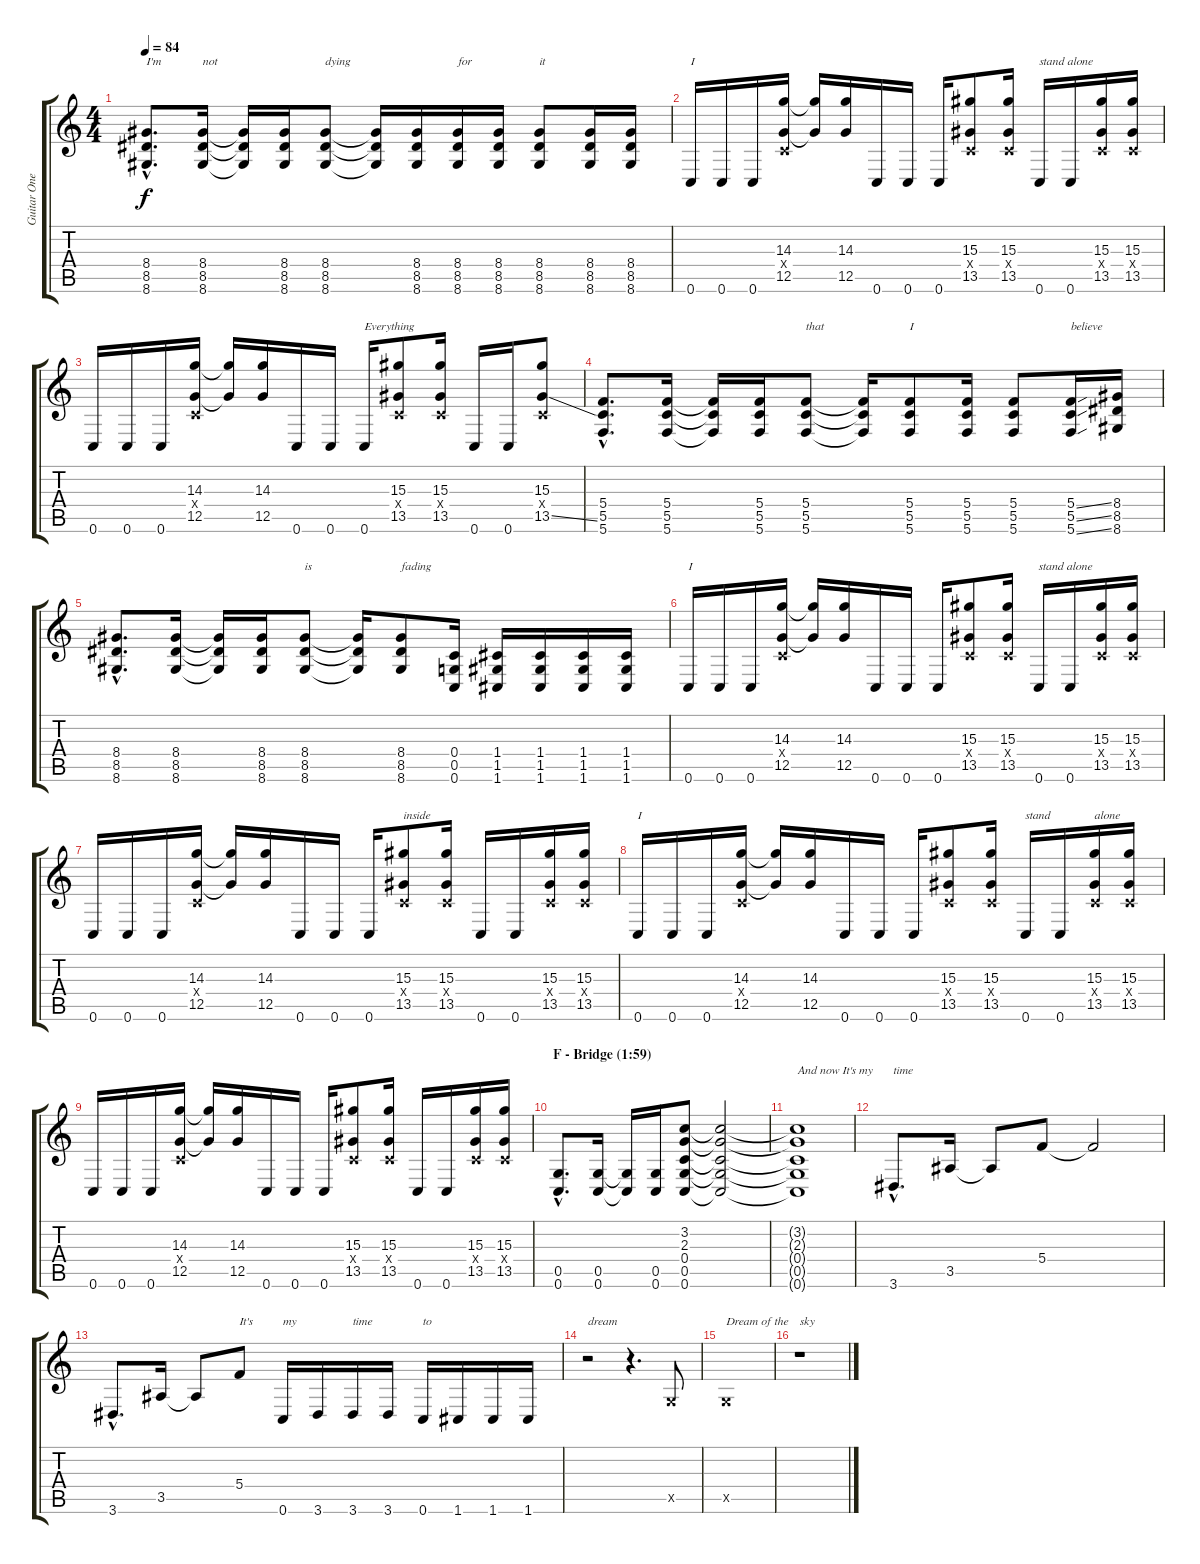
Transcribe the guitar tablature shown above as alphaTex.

\track ("Guitar One" "Guitar One") {instrument distortionguitar}
\staff {score tabs}
\tuning (D4 A3 F3 C3 G2 C2) {hide}
\ts (4 4)
\tempo 84
\clef g2
\ks c
(8.4{hac} 8.5{hac} 8.6{hac}).8{d txt "I'm" dy f} (8.4 8.5 8.6).16{txt "not"} (8.4{t} 8.5{t} 8.6{t}).16 (8.4 8.5 8.6).16 (8.4 8.5 8.6).8{txt "dying"} (8.4{t} 8.5{t} 8.6{t}).16 (8.4 8.5 8.6).16 (8.4 8.5 8.6).16{txt "for"} (8.4 8.5 8.6).16 (8.4 8.5 8.6).8{txt "it"} (8.4 8.5 8.6).16 (8.4 8.5 8.6).16 |
0.6.16{txt "I"} 0.6.16 0.6.16 (14.3 0.4{x} 12.5).16 (14.3{t} 12.5{t}).16 (14.3 12.5).16 0.6.16 0.6.16 0.6.16 (15.3 0.4{x} 13.5).8 (15.3 0.4{x} 13.5).16 0.6.16{txt "stand alone"} 0.6.16 (15.3 0.4{x} 13.5).16 (15.3 0.4{x} 13.5).16 |
0.6.16 0.6.16 0.6.16 (14.3 0.4{x} 12.5).16 (14.3{t} 12.5{t}).16 (14.3 12.5).16 0.6.16 0.6.16 0.6.16{txt "Everything"} (15.3 0.4{x} 13.5).8 (15.3 0.4{x} 13.5).16 0.6.16 0.6.16 (15.3 0.4{x} 13.5{ss}).8 |
(5.4{hac} 5.5{hac} 5.6{hac}).8{d} (5.4 5.5 5.6).16 (5.4{t} 5.5{t} 5.6{t}).16 (5.4 5.5 5.6).16 (5.4 5.5 5.6).8{txt "that"} (5.4{t} 5.5{t} 5.6{t}).16 (5.4 5.5 5.6).8{txt "I"} (5.4 5.5 5.6).16 (5.4 5.5 5.6).8 (5.4{ss} 5.5{ss} 5.6{ss}).16{txt "believe"} (8.4 8.5 8.6).16 |
(8.4{hac} 8.5{hac} 8.6{hac}).8{d} (8.4 8.5 8.6).16 (8.4{t} 8.5{t} 8.6{t}).16 (8.4 8.5 8.6).16 (8.4 8.5 8.6).8{txt "is"} (8.4{t} 8.5{t} 8.6{t}).16 (8.4 8.5 8.6).8{txt "fading"} (0.4 0.5 0.6).16 (1.4 1.5 1.6).16 (1.4 1.5 1.6).16 (1.4 1.5 1.6).16 (1.4 1.5 1.6).16 |
0.6.16{txt "I"} 0.6.16 0.6.16 (14.3 0.4{x} 12.5).16 (14.3{t} 12.5{t}).16 (14.3 12.5).16 0.6.16 0.6.16 0.6.16 (15.3 0.4{x} 13.5).8 (15.3 0.4{x} 13.5).16 0.6.16{txt "stand alone"} 0.6.16 (15.3 0.4{x} 13.5).16 (15.3 0.4{x} 13.5).16 |
0.6.16 0.6.16 0.6.16 (14.3 0.4{x} 12.5).16 (14.3{t} 12.5{t}).16 (14.3 12.5).16 0.6.16 0.6.16 0.6.16 (15.3 0.4{x} 13.5).8{txt "inside"} (15.3 0.4{x} 13.5).16 0.6.16 0.6.16 (15.3 0.4{x} 13.5).16 (15.3 0.4{x} 13.5).16 |
0.6.16{txt "I"} 0.6.16 0.6.16 (14.3 0.4{x} 12.5).16 (14.3{t} 12.5{t}).16 (14.3 12.5).16 0.6.16 0.6.16 0.6.16 (15.3 0.4{x} 13.5).8 (15.3 0.4{x} 13.5).16 0.6.16{txt "stand"} 0.6.16 (15.3 0.4{x} 13.5).16{txt "alone"} (15.3 0.4{x} 13.5).16 |
0.6.16 0.6.16 0.6.16 (14.3 0.4{x} 12.5).16 (14.3{t} 12.5{t}).16 (14.3 12.5).16 0.6.16 0.6.16 0.6.16 (15.3 0.4{x} 13.5).8 (15.3 0.4{x} 13.5).16 0.6.16 0.6.16 (15.3 0.4{x} 13.5).16 (15.3 0.4{x} 13.5).16 |
\section ("" "F - Bridge (1:59)")
(0.5{hac} 0.6{hac}).8{d} (0.5 0.6).16 (0.5{t} 0.6{t}).16 (0.5 0.6).16 (3.2 2.3 0.4 0.5 0.6).8 (3.2{t} 2.3{t} 0.4{t} 0.5{t} 0.6{t}).2 |
(3.2{t} 2.3{t} 0.4{t} 0.5{t} 0.6{t}).1{txt "And now It's my"} |
3.6{hac}.8{d txt "time"} 3.5.16 3.5{t}.8 5.4.8 5.4{t}.2 |
3.6{hac}.8{d} 3.5.16 3.5{t}.8 5.4.8{txt "It's"} 0.6.16{txt "my"} 3.6.16 3.6.16{txt "time"} 3.6.16 0.6.16{txt "to"} 1.6.16 1.6.16 1.6.16 |
r.2{txt "dream"} r.4{d} 0.5{x}.8 |
0.5{x}.1{txt "Dream of the"} |
r.1{txt "sky"}
